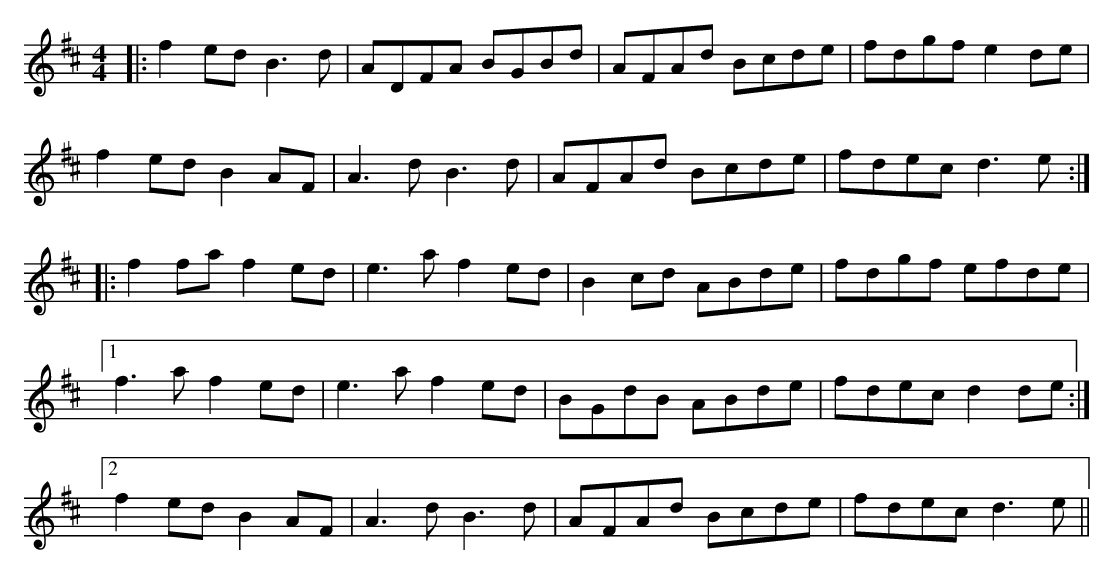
X:1
M:4/4
K:D
|:f2ed B3d|ADFA BGBd|AFAd Bcde|fdgf e2de|
f2ed B2AF|A3d B3d|AFAd Bcde|fdec d3e:|
|:f2fa f2ed|e3a f2ed|B2cd ABde|fdgf efde|
[1 f3a f2ed|e3a f2ed|BGdB ABde|fdec d2de:|
[2 f2ed B2AF|A3d B3d|AFAd Bcde|fdec d3e||
